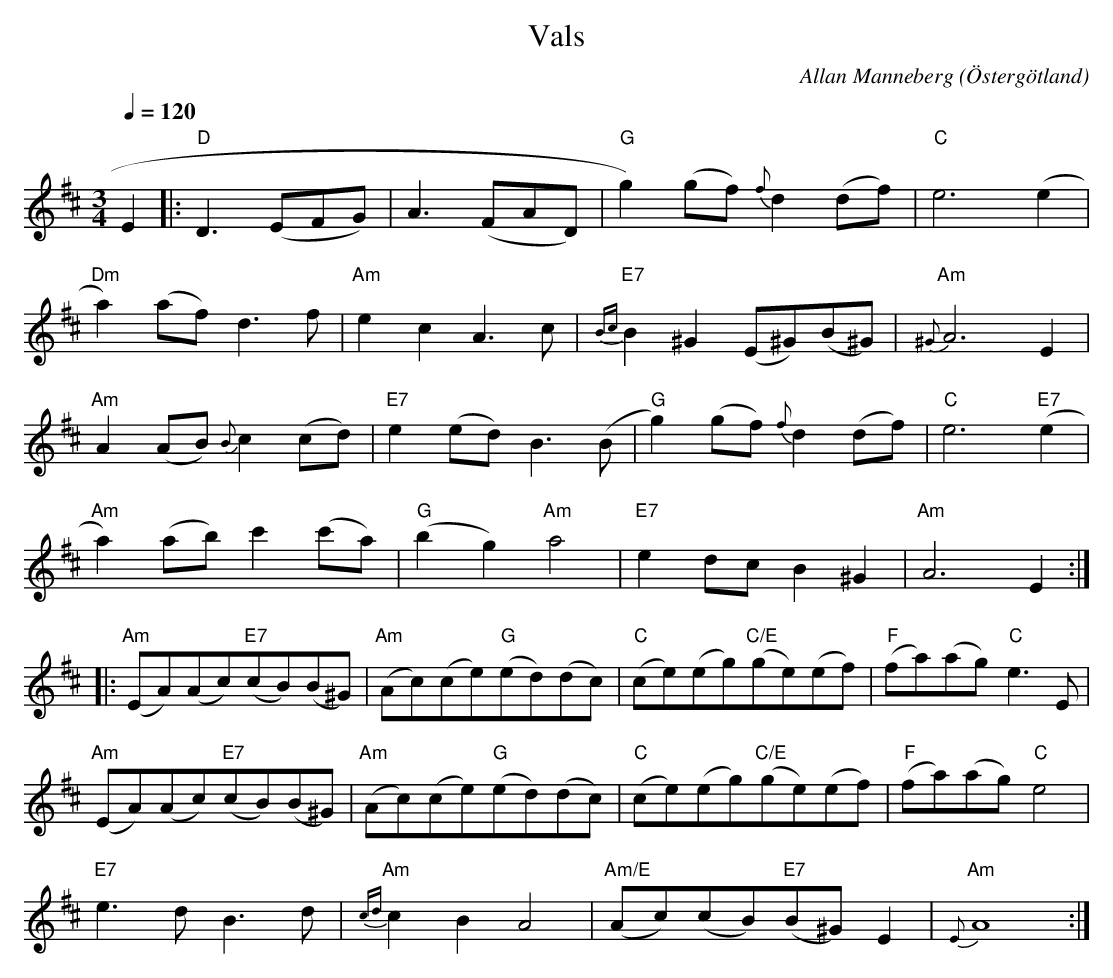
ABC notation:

X:1
T:Vals
O:Östergötland
C:Allan Manneberg
Q:1/4=120
M: 3/4
L: 1/8
K: D
E2 |: "D"D3(EFG) | A3(FAD) |"G" g2)(gf){f} d2(df) |"C" e6 (e2 |
"Dm"a2)(af) d3f | "Am"e2c2 A3c |"E7"{Bc} B2^G2 (E^G)(B^G)|"Am"{^G} A6 E2 |
"Am"A2(AB){B} c2(cd) | "E7"e2(ed) B3(B |"G" g2)(gf){f} d2(df) |"C" e6"E7" (e2 |
"Am"a2)(ab) c'2(c'a) |"G" (b2g2)"Am" a4 |"E7" e2dc B2^G2|"Am" A6 E2:|
|:"Am"(EA)(Ac)"E7"(cB)(B^G)|"Am"(Ac)(ce)"G"(ed)(dc)|"C"(ce)(eg)"C/E"(ge)(ef)|"F"(fa)(ag)"C" e3 E|
"Am"(EA)(Ac)"E7"(cB)(B^G)|"Am"(Ac)(ce)"G"(ed)(dc)|"C"(ce)(eg)"C/E"(ge)(ef)|"F"(fa)(ag)"C"e4|
"E7"e3d B3d |"Am"{cd} c2B2A4 |"Am/E" (Ac)(cB)"E7"(B^G) E2|"Am"{E} A8 :|
